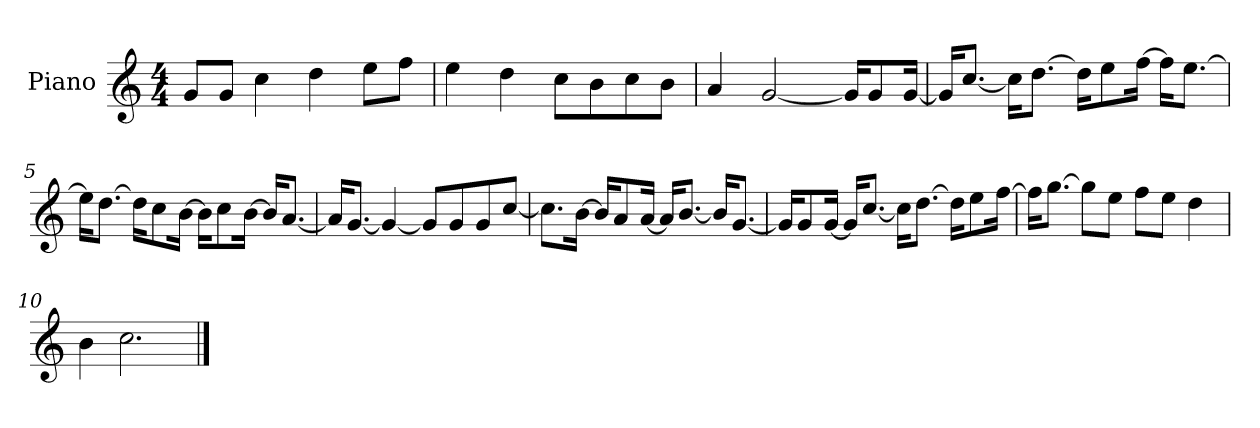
**kern
*part1
*staff1
*I"Piano
*I'P-no
*clefG2
*k[]
*M4/4
*MM90
=1
8g/L
8g/J
4cc\
4dd\
8ee\L
8ff\J
=2
4ee\
4dd\
8cc\L
8b\
8cc\
8b\J
=3
4a/
[2g/
16g/KL]
8g/
[16g/Jk
=4
16g/KL]
[8.cc/J
16cc\KL]
[8.dd\J
16dd\KL]
8ee\
[16ff\Jk
16ff\KL]
[8.ee\J
=5
16ee\KL]
[8.dd\J
16dd\KL]
8cc\
[16b\Jk
16b\KL]
8cc\
[16b\Jk
16b/KL]
[8.a/J
!!LO:LB:g=z
=6
16a/KL]
[8.g/J
4g/_
8g/L]
8g/
8g/
[8cc/J
=7
8.cc\L]
[16b\Jk
16b/KL]
8a/
[16a/Jk
16a/KL]
[8.b/J
16b/KL]
[8.g/J
=8
16g/KL]
8g/
[16g/Jk
16g/KL]
[8.cc/J
16cc\KL]
[8.dd\J
16dd\KL]
8ee\
[16ff\Jk
=9
16ff\KL]
[8.gg\J
8gg\L]
8ee\J
8ff\L
8ee\J
4dd\
=10
4b\
2.cc\
==
*-
